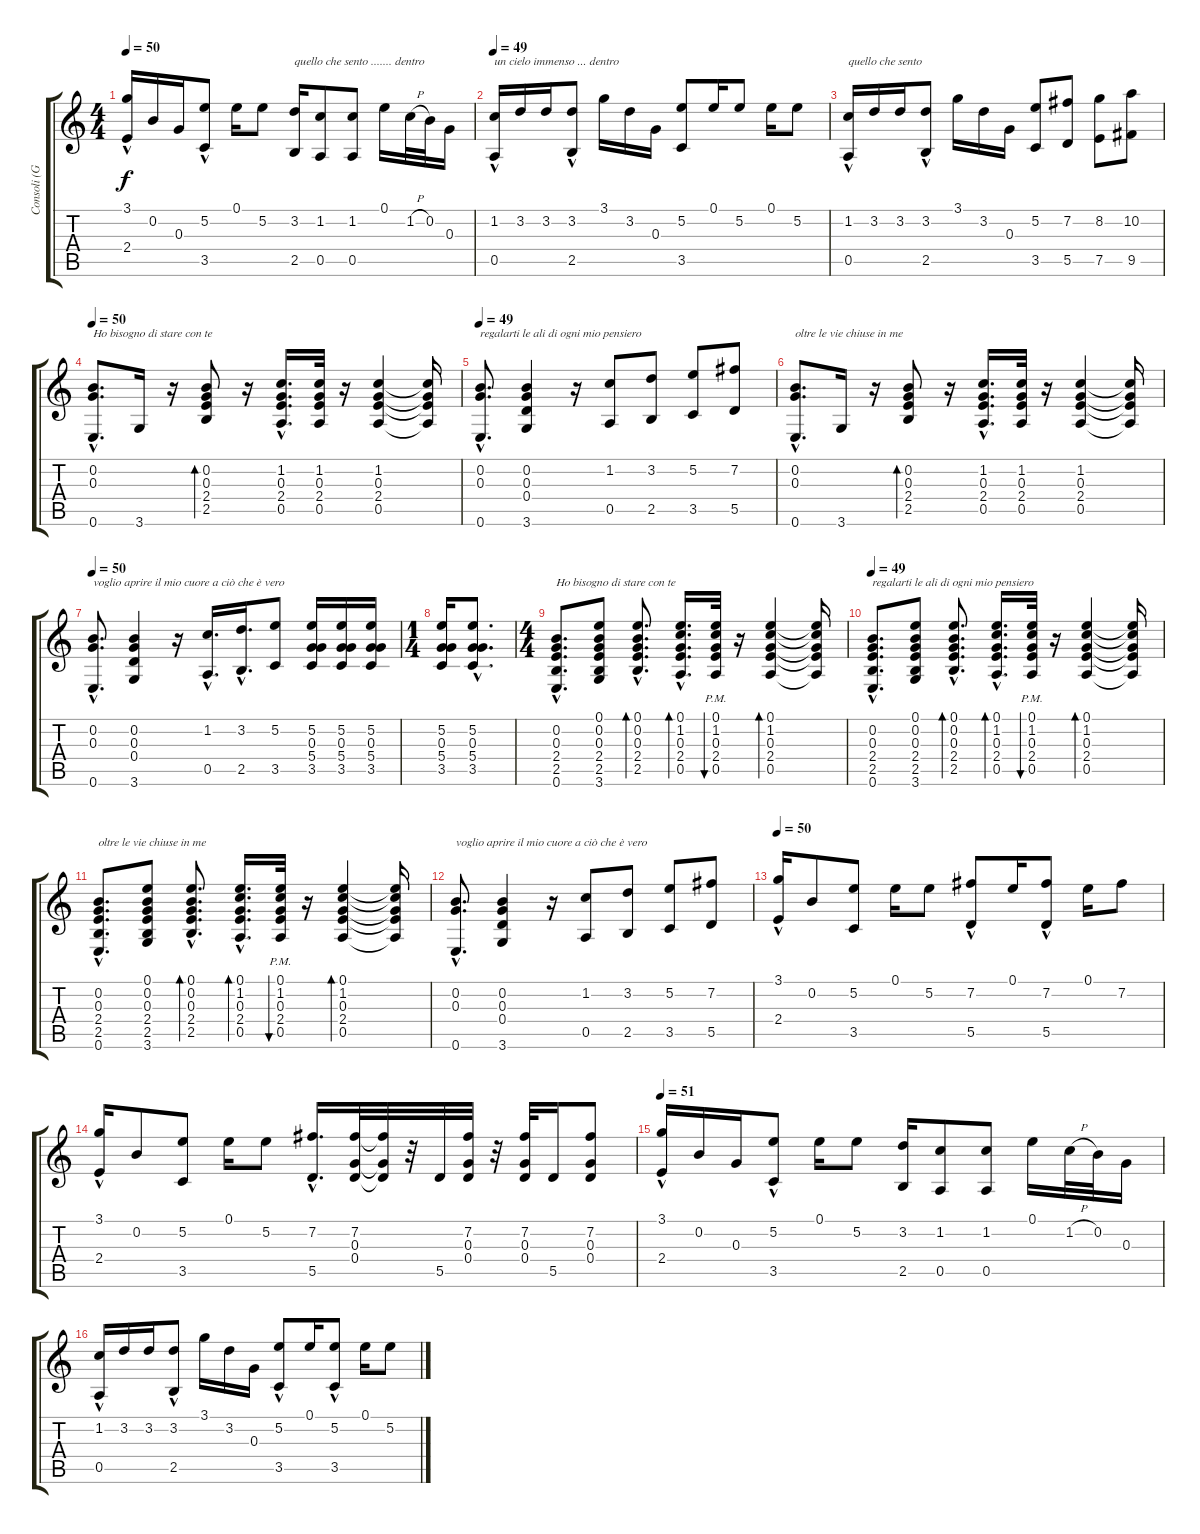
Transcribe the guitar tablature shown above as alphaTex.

\track ("Consoli (Guitar)" "Consoli (G") {instrument acousticguitarnylon}
\staff {score tabs}
\tuning (E4 B3 G3 D3 A2 E2) {hide}
\ts (4 4)
\tempo 50
\clef g2
\ks c
(3.1 2.4{hac}).16{dy f} 0.2.16 0.3.16 (5.2 3.5{hac}).8 0.1.16 5.2.8 (3.2 2.5).16{txt "quello che sento ....... dentro"} (1.2 0.5).8 (1.2 0.5).8 0.1.16 1.2{h}.32 0.2.32 0.3.16 |
\tempo 49
(1.2 0.5{hac}).16{txt "un cielo immenso ... dentro"} 3.2.16 3.2.16 (3.2 2.5{hac}).8 3.1.16 3.2.16 0.3.16 (5.2 3.5).8 0.1.16 5.2.8 0.1.16 5.2.8 |
(1.2 0.5{hac}).16{txt "quello che sento"} 3.2.16 3.2.16 (3.2 2.5{hac}).8 3.1.16 3.2.16 0.3.16 (5.2 3.5).8 (7.2 5.5).8 (8.2 7.5).8 (10.2 9.5).8 |
\tempo 50
(0.2 0.3 0.6{hac}).8{d txt "Ho bisogno di stare con te"} 3.6.16 r.16 (0.2 0.3 2.4 2.5).8{bd 30} r.16 (1.2{hac} 0.3{hac} 2.4{hac} 0.5{hac}).16{d} (1.2 0.3 2.4 0.5).32 r.16 (1.2 0.3 2.4 0.5).4 (1.2{t} 0.3{t} 2.4{t} 0.5{t}).16 |
\tempo 49
(0.2 0.3 0.6{hac}).8{d txt "regalarti le ali di ogni mio pensiero"} (0.2 0.3 0.4 3.6).4 r.16 (1.2 0.5).8 (3.2 2.5).8 (5.2 3.5).8 (7.2 5.5).8 |
(0.2 0.3 0.6{hac}).8{d txt "oltre le vie chiuse in me"} 3.6.16 r.16 (0.2 0.3 2.4 2.5).8{bd 30} r.16 (1.2{hac} 0.3{hac} 2.4{hac} 0.5{hac}).16{d} (1.2 0.3 2.4 0.5).32 r.16 (1.2 0.3 2.4 0.5).4 (1.2{t} 0.3{t} 2.4{t} 0.5{t}).16 |
\tempo 50
(0.2 0.3 0.6{hac}).8{d txt "voglio aprire il mio cuore a ciò che è vero"} (0.2 0.3 0.4 3.6).4 r.16 (1.2{hac} 0.5{hac}).16{d} (3.2{hac} 2.5{hac}).16{d} (5.2 3.5).8 (5.2 0.3 5.4 3.5).16 (5.2 0.3 5.4 3.5).16 (5.2 0.3 5.4 3.5).16 |
\ts (1 4)
(5.2 0.3 5.4 3.5).16 (5.2{hac} 0.3{hac} 5.4{hac} 3.5{hac}).8{d} |
\ts (4 4)
(0.2 0.3 2.4{hac} 2.5{hac} 0.6{hac}).8{d txt "Ho bisogno di stare con te"} (0.1 0.2 0.3 2.4 2.5 3.6).8 (0.1{hac} 0.2{hac} 0.3{hac} 2.4{hac} 2.5{hac}).8{d bd 30} (0.1{hac} 1.2{hac} 0.3{hac} 2.4{hac} 0.5{hac}).16{d bd 30} (0.1 1.2{pm} 0.3 2.4 0.5).32{bu 30} r.16 (0.1 1.2 0.3 2.4 0.5).4{bd 30} (0.1{t} 1.2{t} 0.3{t} 2.4{t} 0.5{t}).16 |
\tempo 49
(0.2 0.3 2.4{hac} 2.5{hac} 0.6{hac}).8{d txt "regalarti le ali di ogni mio pensiero"} (0.1 0.2 0.3 2.4 2.5 3.6).8 (0.1{hac} 0.2{hac} 0.3{hac} 2.4{hac} 2.5{hac}).8{d bd 30} (0.1{hac} 1.2{hac} 0.3{hac} 2.4{hac} 0.5{hac}).16{d bd 30} (0.1 1.2{pm} 0.3 2.4 0.5).32{bu 30} r.16 (0.1 1.2 0.3 2.4 0.5).4{bd 30} (0.1{t} 1.2{t} 0.3{t} 2.4{t} 0.5{t}).16 |
(0.2 0.3 2.4{hac} 2.5{hac} 0.6{hac}).8{d txt "oltre le vie chiuse in me"} (0.1 0.2 0.3 2.4 2.5 3.6).8 (0.1{hac} 0.2{hac} 0.3{hac} 2.4{hac} 2.5{hac}).8{d bd 30} (0.1{hac} 1.2{hac} 0.3{hac} 2.4{hac} 0.5{hac}).16{d bd 30} (0.1 1.2{pm} 0.3 2.4 0.5).32{bu 30} r.16 (0.1 1.2 0.3 2.4 0.5).4{bd 30} (0.1{t} 1.2{t} 0.3{t} 2.4{t} 0.5{t}).16 |
(0.2 0.3 0.6{hac}).8{d txt "voglio aprire il mio cuore a ciò che è vero"} (0.2 0.3 0.4 3.6).4 r.16 (1.2 0.5).8 (3.2 2.5).8 (5.2 3.5).8 (7.2 5.5).8 |
\tempo 50
(3.1 2.4{hac}).16 0.2.8 (5.2 3.5).8 0.1.16 5.2.8 (7.2 5.5{hac}).8 0.1.16 (7.2 5.5{hac}).8 0.1.16 7.2.8 |
(3.1 2.4{hac}).16 0.2.8 (5.2 3.5).8 0.1.16 5.2.8 (7.2{hac} 5.5{hac}).16{d} (7.2 0.3 0.4).32 (7.2{t} 0.3{t} 0.4{t}).32 r.32 5.5.32 (7.2 0.3 0.4).32 r.32 (7.2 0.3 0.4).32 5.5.16 (7.2 0.3 0.4).8 |
\tempo 51
(3.1 2.4{hac}).16 0.2.16 0.3.16 (5.2 3.5{hac}).8 0.1.16 5.2.8 (3.2 2.5).16 (1.2 0.5).8 (1.2 0.5).8 0.1.16 1.2{h}.32 0.2.32 0.3.16 |
(1.2 0.5{hac}).16 3.2.16 3.2.16 (3.2 2.5{hac}).8 3.1.16 3.2.16 0.3.16 (5.2 3.5{hac}).8 0.1.16 (5.2 3.5{hac}).8 0.1.16 5.2.8
